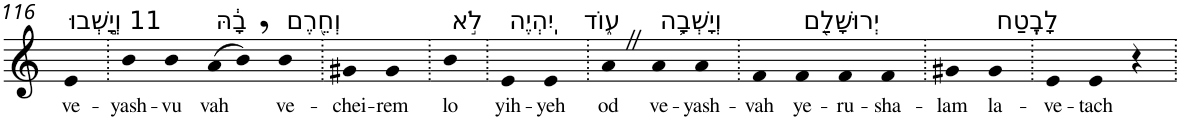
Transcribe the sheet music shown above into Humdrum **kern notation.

**kern	**text
*part1	*part1
*staff1	*staff1
*I"Piano	*
*I'Pno	*
!!LO:PB:g=z
*clefG2	*
*k[]	*
=116	=116
!LO:TX:a:t=11 וְיָ֣שְׁבוּ	!
!	!LO:LY:b
4e	ve-
=117.	=117.
!	!LO:LY:b
4b	-yash-
!	!LO:LY:b
4b	-vu
!LO:TX:a:t=בָ֔הּ	!
!	!LO:LY:b
(>8a	vah
8b,)	.
!LO:TX:a:t=וְחֵ֖רֶם	!
!	!LO:LY:b
4b	ve-
=118.	=118.
!	!LO:LY:b
4g#X	-chei-
!	!LO:LY:b
4g#	-rem
=119.	=119.
!LO:TX:a:t=לֹ֣א	!
!	!LO:LY:b
4b	lo
=120.	=120.
!LO:TX:a:t=יִֽהְיֶה	!
!	!LO:LY:b
4e	yih-
!	!LO:LY:b
4e	-yeh
=121.	=121.
!LO:TX:a:t=ע֑וֹד	!
!	!LO:LY:b
4aZ	od
!LO:TX:a:t=וְיָשְׁבָ֥ה	!
!	!LO:LY:b
4a	ve-
!	!LO:LY:b
4a	-yash-
=122.	=122.
!	!LO:LY:b
4f	-vah
!LO:TX:a:t=יְרוּשָׁלִַ֖ם	!
!	!LO:LY:b
4f	ye-
!	!LO:LY:b
4f	-ru-
!	!LO:LY:b
4f	-sha-
=123.	=123.
!	!LO:LY:b
4g#X	-lam
!LO:TX:a:t=לָבֶֽטַח	!
!	!LO:LY:b
4g#	la-
=124.	=124.
!	!LO:LY:b
4e	-ve-
!	!LO:LY:b
4e	-tach
4r	.
=.	=.
*-	*-
